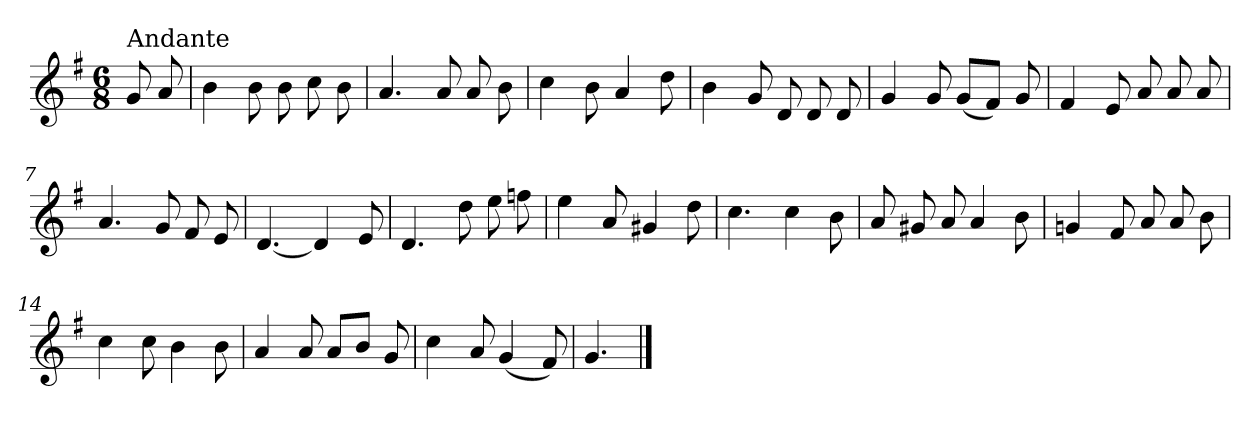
**kern
*part1
*staff1
*clefG2
*k[f#]
*G:
*M6/8
=
!LO:TX:a:t=Andante
8g/
8a/
=1
4b\
8b\
8b\
8cc\
8b\
=2
4.a/
8a/
8a/
8b\
=3
4cc\
8b\
4a/
8dd\
=4
4b\
8g/
8d/
8d/
8d/
=5
4g/
8g/
(<8g/L
8f#/J)
8g/
!!LO:LB:g=z
=6
4f#/
8e/
8a/
8a/
8a/
=7
4.a/
8g/
8f#/
8e/
=8
[4.d/
4d/]
8e/
=9
4.d/
8dd\
8ee\
8ffn\
=10
4ee\
8a/
4g#X/
8dd\
=11
4.cc\
4cc\
8b\
=12
8a/
8g#X/
8a/
4a/
8b\
!!LO:LB:g=z
=13
4gn/
8f#/
8a/
8a/
8b\
=14
4cc\
8cc\
4b\
8b\
=15
4a/
8a/
8a/L
8b/J
8g/
=16
4cc\
8a/
(<4g/
8f#/)
=17
4.g/
==
*-
